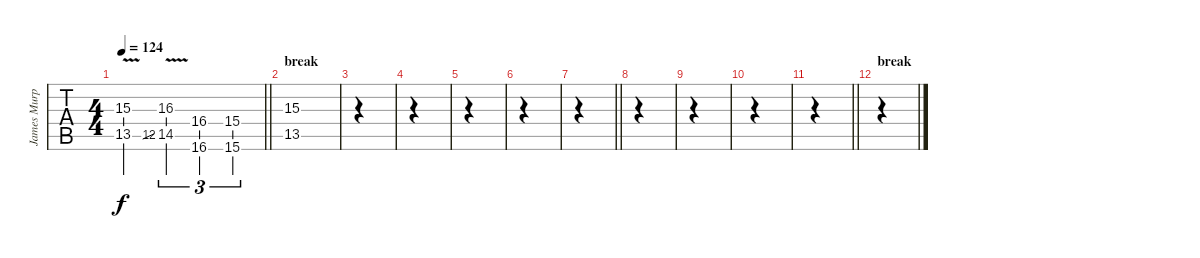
\track ("James Murphy (solo)" "James Murp") {instrument distortionguitar}
\staff {tabs}
\tuning (Eb4 Bb3 Gb3 Db3 Ab2 Db2) {hide}
\ts (4 4)
\tempo 124
\clef g2
\barLineRight lightlight
\ks c
(15.3 13.5{v}).2{dy f} 12.5.8{gr} (16.3 14.5{v sib}).4{tu (3 2)} (16.4 16.6).4{tu (3 2)} (15.4 15.6).4{tu (3 2)} |
\section ("" "break")
(15.3 13.5).1 |
|
|
|
|
\barLineRight lightlight
|
\section ("" "")
|
|
|
\barLineRight lightlight
|
\section ("" "break")
